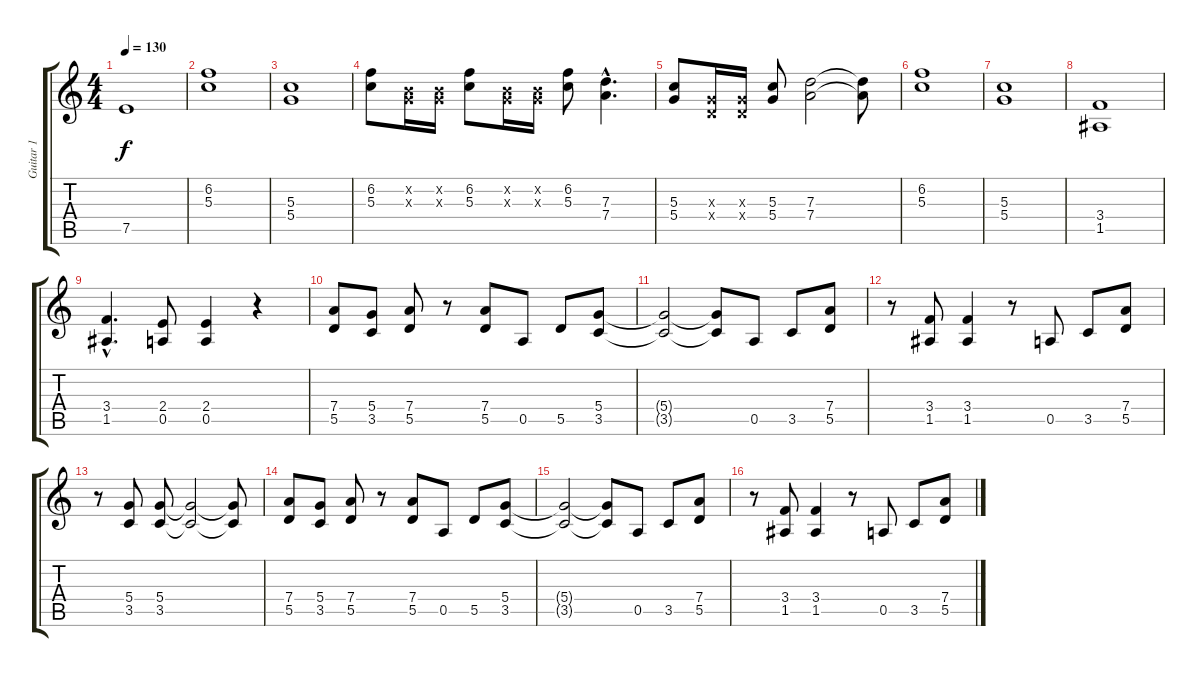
\track ("Guitar 1" "Guitar 1") {instrument overdrivenguitar}
\staff {score tabs}
\tuning (E4 B3 G3 D3 A2 E2) {hide}
\ts (4 4)
\tempo 130
\clef g2
\ks c
7.5{t}.1{dy f} |
(6.2 5.3).1 |
(5.3 5.4).1 |
(6.2 5.3).8 (0.2{x} 0.3{x}).16 (0.2{x} 0.3{x}).16 (6.2 5.3).8 (0.2{x} 0.3{x}).16 (0.2{x} 0.3{x}).16 (6.2 5.3).8 (7.3{hac} 7.4{hac}).4{d} |
(5.3 5.4).8 (0.3{x} 0.4{x}).16 (0.3{x} 0.4{x}).16 (5.3 5.4).8 (7.3 7.4).2 (7.3{t} 7.4{t}).8 |
(6.2 5.3).1 |
(5.3 5.4).1 |
(3.4 1.5).1 |
(3.4{hac} 1.5{hac}).4{d} (2.4 0.5).8 (2.4 0.5).4 r.4 |
(7.4 5.5).8 (5.4 3.5).8 (7.4 5.5).8 r.8 (7.4 5.5).8 0.5.8 5.5.8 (5.4 3.5).8 |
(5.4{t} 3.5{t}).2 (5.4{t} 3.5{t}).8 0.5.8 3.5.8 (7.4 5.5).8 |
r.8 (3.4 1.5).8 (3.4 1.5).4 r.8 0.5.8 3.5.8 (7.4 5.5).8 |
r.8 (5.4 3.5).8 (5.4 3.5).8 (5.4{t} 3.5{t}).2 (5.4{t} 3.5{t}).8 |
(7.4 5.5).8 (5.4 3.5).8 (7.4 5.5).8 r.8 (7.4 5.5).8 0.5.8 5.5.8 (5.4 3.5).8 |
(5.4{t} 3.5{t}).2 (5.4{t} 3.5{t}).8 0.5.8 3.5.8 (7.4 5.5).8 |
r.8 (3.4 1.5).8 (3.4 1.5).4 r.8 0.5.8 3.5.8 (7.4 5.5).8
